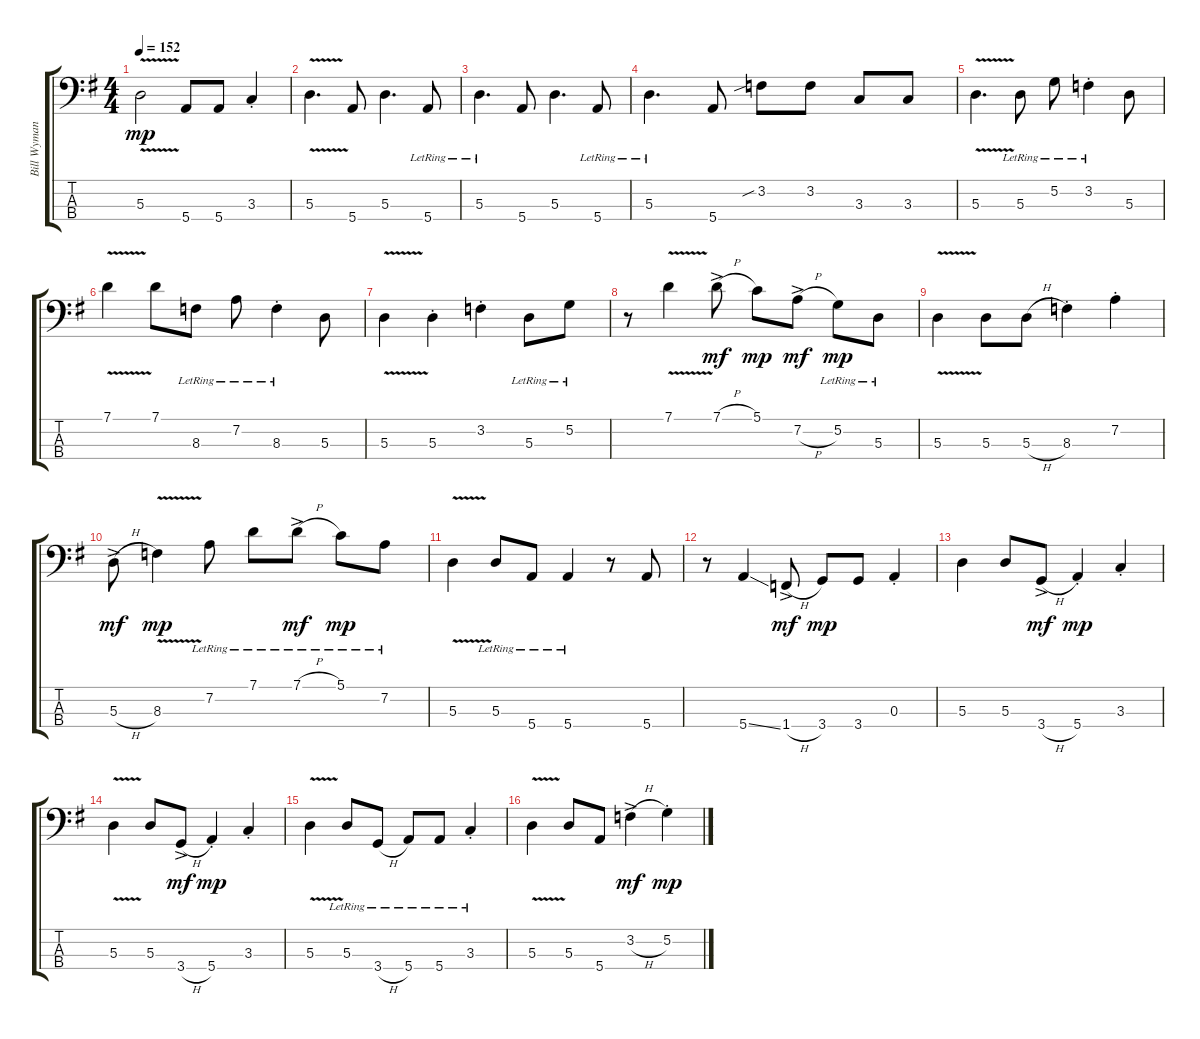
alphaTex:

\track ("Bill Wyman" "Bill Wyman") {instrument electricbassfinger}
\staff {score tabs}
\tuning (G2 D2 A1 E1) {hide}
\ts (4 4)
\tempo 152
\clef f4
\ks g
5.3{v}.2{dy mp} 5.4.8 5.4.8 3.3{st}.4 |
5.3{v}.4{d} 5.4.8 5.3.4{d} 5.4{lr}.8 |
5.3{lr}.4{d} 5.4.8 5.3.4{d} 5.4{lr}.8 |
5.3{lr}.4{d} 5.4.8 3.2{sib}.8 3.2.8 3.3.8 3.3.8 |
5.3{v}.4{d} 5.3{lr}.8 5.2{lr}.8 3.2{st lr}.4 5.3.8 |
7.1{v}.4 7.1.8 8.3{lr}.8 7.2{lr}.8 8.3{st lr}.4 5.3.8 |
5.3{v}.4 5.3{st}.4 3.2{st}.4 5.3{lr}.8 5.2{lr}.8 |
r.8 7.1{v}.4 7.1{h ac}.8{dy mf} 5.1.8{dy mp} 7.2{h ac}.8{dy mf} 5.2{lr}.8{dy mp} 5.3{lr}.8 |
5.3{v}.4 5.3.8 5.3{h}.8 8.3{st}.4 7.2{st}.4 |
5.3{h ac}.8{dy mf} 8.3{v}.4{dy mp} 7.2{lr}.8 7.1{lr}.8 7.1{h ac lr}.8{dy mf} 5.1{lr}.8{dy mp} 7.2{lr}.8 |
5.3{v}.4 5.3{lr}.8 5.4{lr}.8 5.4{lr}.4 r.8 5.4.8 |
r.8 5.4{ss}.4 1.4{h ac}.8{dy mf} 3.4.8{dy mp} 3.4.8 0.3{st}.4 |
5.3.4 5.3.8 3.4{h ac}.8{dy mf} 5.4{st}.4{dy mp} 3.3{st}.4 |
5.3{v}.4 5.3.8 3.4{h ac}.8{dy mf} 5.4{st}.4{dy mp} 3.3{st}.4 |
5.3{v}.4 5.3{lr}.8 3.4{h lr}.8 5.4{lr}.8 5.4{lr}.8 3.3{st lr}.4 |
5.3{v}.4 5.3.8 5.4.8 3.2{h ac}.4{dy mf} 5.2{st}.4{dy mp}
